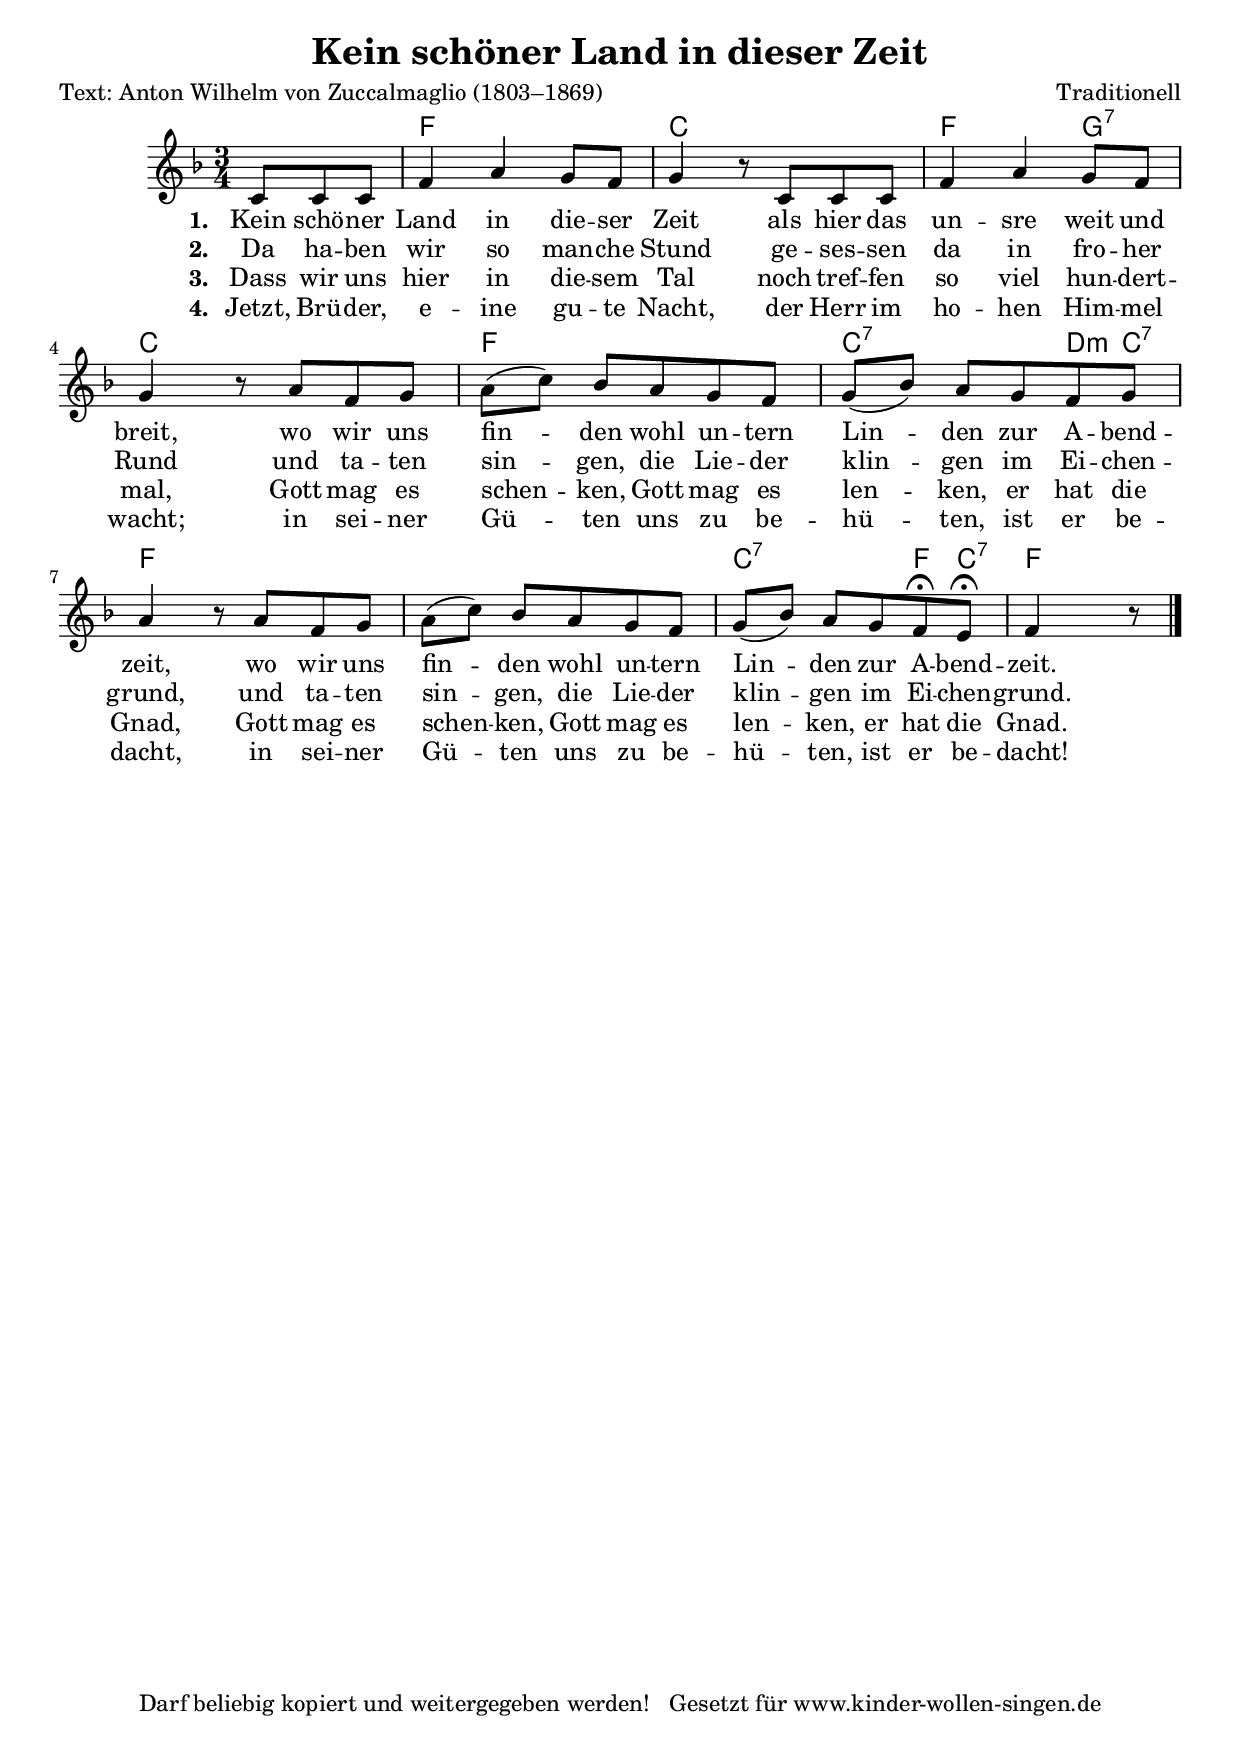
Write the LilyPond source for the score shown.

\header{
  title = "Kein schöner Land in dieser Zeit"
  poet = "Text: Anton Wilhelm von Zuccalmaglio (1803–1869)"
  composer = "Traditionell"
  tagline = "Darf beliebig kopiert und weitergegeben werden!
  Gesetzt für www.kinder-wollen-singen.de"
}

<<
 \chords { 
	\set chordChanges = ##t
	s8*3 f4*3 c4*3 f4*2 g4:7 c4*3 f c4*2:7 d8:m c8:7 f4*6 c4*2:7 f8 c8:7 f  

}
  \relative c' {
    \key f \major
    \time 3/4
    \partial 8*3 c8 c c
	f4 a g8 f
    g4 r8 c,8 c c
    f4 a g8 f8
    g4 r8 a8 f g
    a ([ c)] bes a g f
    g ([ bes)] a g f g
    a4 r8 a8 f g
    a ([ c)] bes a g f
    g ([ bes)] a g f\fermata e\fermata
    f4 r8
	\bar "|."
  }

  \addlyrics { 
	\set stanza = #"1. "
 	Kein schö -- ner Land in die -- ser Zeit
	als hier das un -- sre weit und breit,
	wo wir uns fin -- den wohl un -- tern Lin -- den
	zur A -- bend -- zeit,
	wo wir uns fin -- den wohl un -- tern Lin -- den
	zur A -- bend -- zeit.
  }
  \addlyrics { 
	\set stanza = #"2. "
	Da ha -- ben wir so man -- che Stund
	ge -- ses -- sen da in fro -- her Rund
	und ta -- ten sin -- gen, die Lie -- der klin -- gen
	im Ei -- chen -- grund,
	und ta -- ten sin -- gen, die Lie -- der klin -- gen
	im Ei -- chen -- grund.
  } 
  \addlyrics { 
	\set stanza = #"3. "
	Dass wir uns hier in die -- sem Tal
	noch tref -- fen so viel hun -- dert -- mal,
	Gott mag es schen -- ken, Gott mag es len -- ken,
	er hat die Gnad,
	Gott mag es schen -- ken, Gott mag es len -- ken,
	er hat die Gnad.
  } 
  \addlyrics { 
	\set stanza = #"4. "
	Jetzt, Brü -- der, e -- ine gu -- te Nacht,
	der Herr im ho -- hen Him -- mel wacht;
	in sei -- ner Gü -- ten uns zu be -- hü -- ten,
	ist er be -- dacht,
	in sei -- ner Gü -- ten uns zu be -- hü -- ten,
	ist er be -- dacht!
  } 
>>

\version "2.13.40"  % necessary for upgrading to future LilyPond versions.
